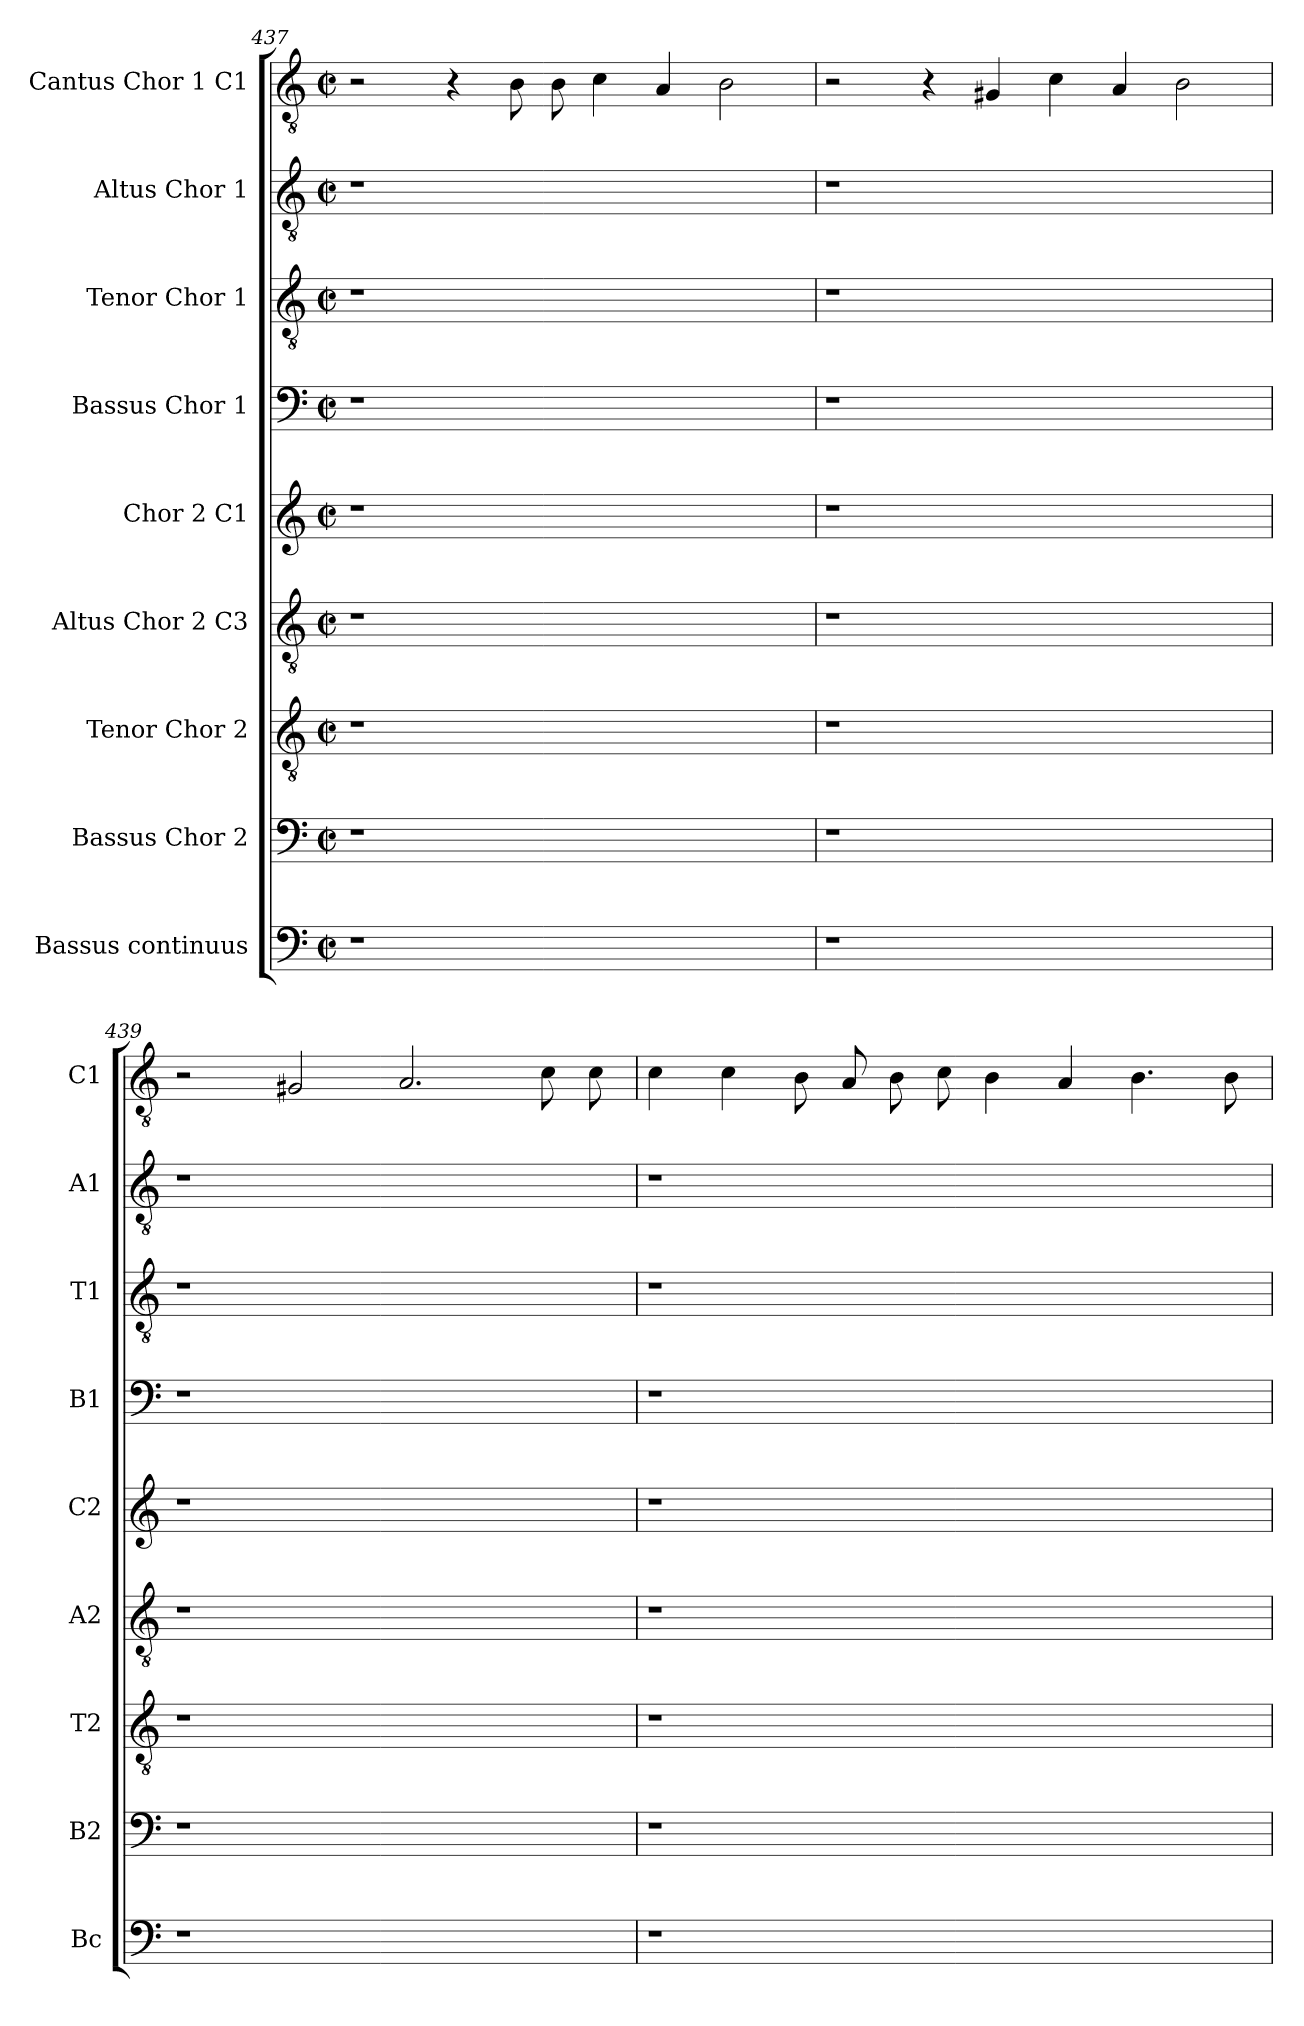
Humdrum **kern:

**kern	**kern	**kern	**kern	**kern	**kern	**kern	**kern	**kern
*part9	*part8	*part7	*part6	*part5	*part4	*part3	*part2	*part1
*staff9	*staff8	*staff7	*staff6	*staff5	*staff4	*staff3	*staff2	*staff1
*I"Bassus continuus	*I"Bassus Chor 2	*I"Tenor Chor 2	*I"Altus Chor 2 C3	*I"Chor 2 C1	*I"Bassus Chor 1	*I"Tenor Chor 1	*I"Altus Chor 1	*I"Cantus Chor 1 C1
*I'Bc	*I'B2	*I'T2	*I'A2	*I'C2	*I'B1	*I'T1	*I'A1	*I'C1
*clefF4	*clefF4	*clefGv2	*clefGv2	*clefG2	*clefF4	*clefGv2	*clefGv2	*clefGv2
*ITrd7c12	*	*	*	*	*	*	*	*
*k[]	*k[]	*k[]	*k[]	*k[]	*k[]	*k[]	*k[]	*k[]
*C:	*C:	*C:	*C:	*C:	*C:	*C:	*C:	*C:
*M2/2	*M2/2	*M2/2	*M2/2	*M2/2	*M2/2	*M2/2	*M2/2	*M2/2
*met(c|)	*met(c|)	*met(c|)	*met(c|)	*met(c|)	*met(c|)	*met(c|)	*met(c|)	*met(c|)
=437	=437	=437	=437	=437	=437	=437	=437	=437
1r	1r	1r	1r	1r	1r	1r	1r	2r
.	.	.	.	.	.	.	.	4r
.	.	.	.	.	.	.	.	8B\
.	.	.	.	.	.	.	.	8B\
1ryy	1ryy	1ryy	1ryy	1ryy	1ryy	1ryy	1ryy	4c\
.	.	.	.	.	.	.	.	4A/
.	.	.	.	.	.	.	.	2B\
!!LO:PB:g=z
=438	=438	=438	=438	=438	=438	=438	=438	=438
1r	1r	1r	1r	1r	1r	1r	1r	2r
.	.	.	.	.	.	.	.	4r
.	.	.	.	.	.	.	.	4G#X/
1ryy	1ryy	1ryy	1ryy	1ryy	1ryy	1ryy	1ryy	4c\
.	.	.	.	.	.	.	.	4A/
.	.	.	.	.	.	.	.	2B\
=439	=439	=439	=439	=439	=439	=439	=439	=439
1r	1r	1r	1r	1r	1r	1r	1r	2r
.	.	.	.	.	.	.	.	2G#X/
1ryy	1ryy	1ryy	1ryy	1ryy	1ryy	1ryy	1ryy	2.A/
.	.	.	.	.	.	.	.	8c\
.	.	.	.	.	.	.	.	8c\
=440	=440	=440	=440	=440	=440	=440	=440	=440
1r	1r	1r	1r	1r	1r	1r	1r	4c\
.	.	.	.	.	.	.	.	4c\
.	.	.	.	.	.	.	.	8B\
.	.	.	.	.	.	.	.	8A/
.	.	.	.	.	.	.	.	8B\
.	.	.	.	.	.	.	.	8c\
1ryy	1ryy	1ryy	1ryy	1ryy	1ryy	1ryy	1ryy	4B\
.	.	.	.	.	.	.	.	4A/
.	.	.	.	.	.	.	.	4.B\
.	.	.	.	.	.	.	.	8B\
=	=	=	=	=	=	=	=	=
*-	*-	*-	*-	*-	*-	*-	*-	*-
